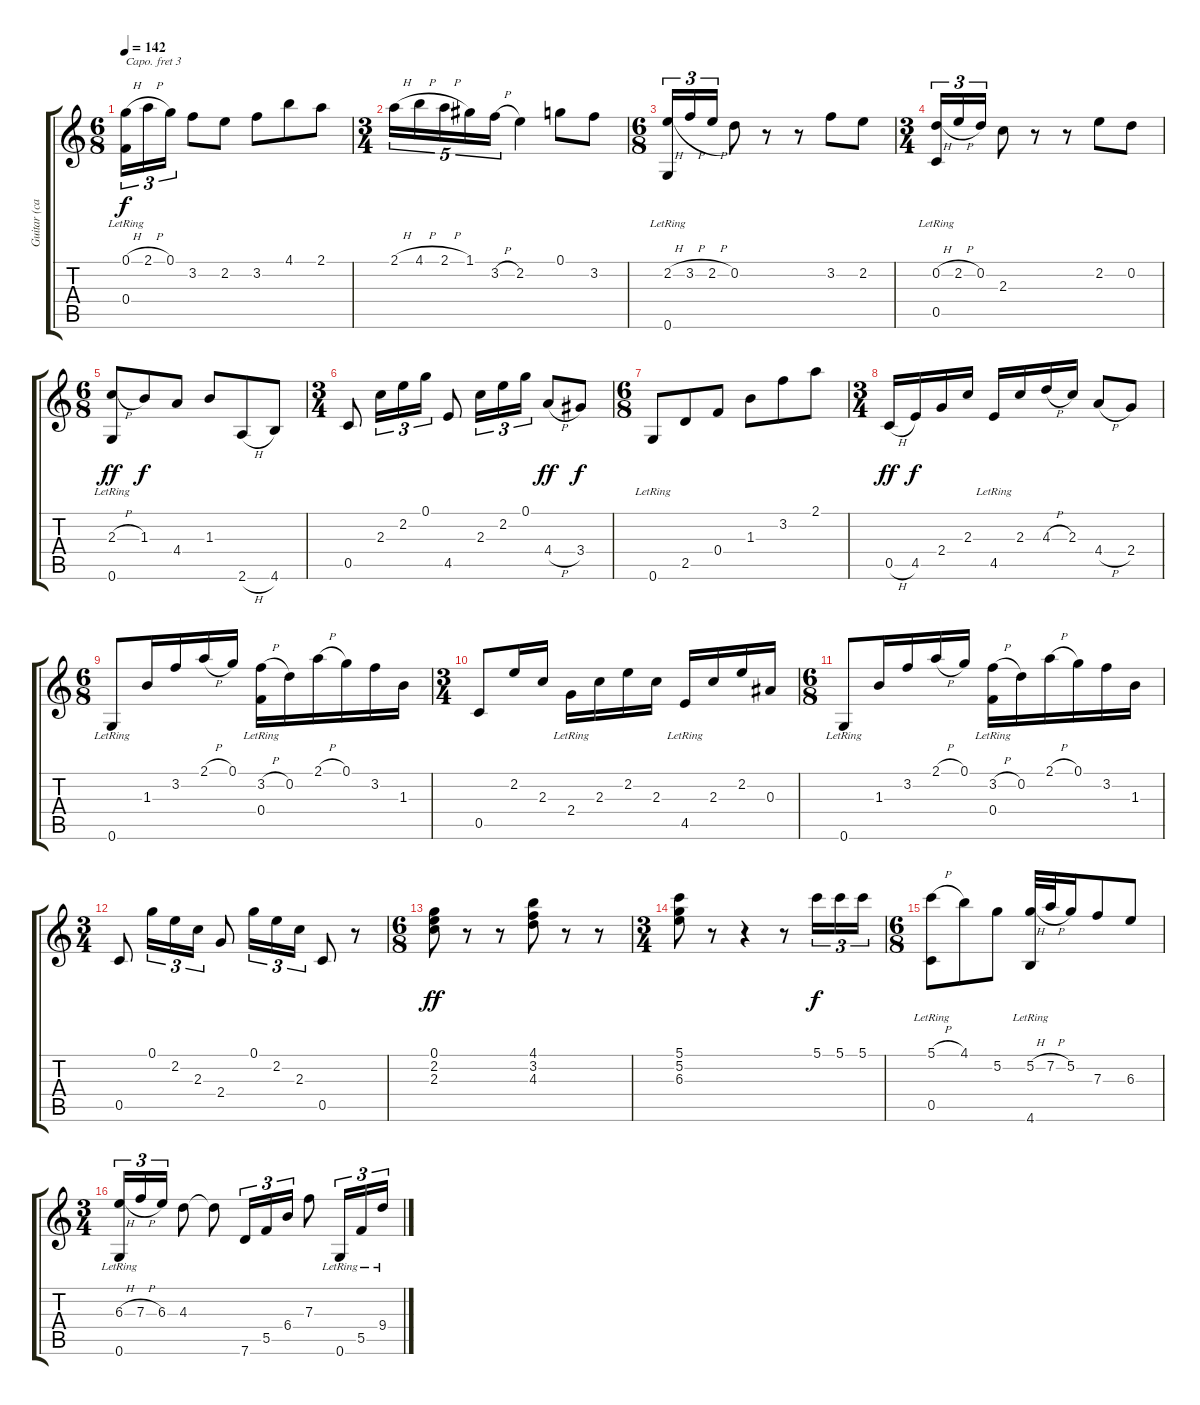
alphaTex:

\track ("Guitar (capo @ 3)" "Guitar (ca") {instrument acousticguitarnylon}
\staff {score tabs}
\capo 3
\tuning (E4 B3 G3 D3 A2 E2) {hide}
\ts (6 8)
\tempo 142
\clef g2
\ks c
(0.1{h} 0.4{lr}).16{tu (3 2) dy f} 2.1{h}.16{tu (3 2)} 0.1.16{tu (3 2)} 3.2.8 2.2.8 3.2.8 4.1.8 2.1.8 |
\ts (3 4)
2.1{h}.16{tu (5 4)} 4.1{h}.16{tu (5 4)} 2.1{h}.16{tu (5 4)} 1.1.16{tu (5 4)} 3.2{h}.16{tu (5 4)} 2.2.4 0.1.8 3.2.8 |
\ts (6 8)
(2.2{h} 0.6{lr}).16{tu (3 2)} 3.2{h}.16{tu (3 2)} 2.2{h}.16{tu (3 2)} 0.2.8 r.8 r.8 3.2.8 2.2.8 |
\ts (3 4)
(0.2{h} 0.5{lr}).16{tu (3 2)} 2.2{h}.16{tu (3 2)} 0.2.16{tu (3 2)} 2.3.8 r.8 r.8 2.2.8 0.2.8 |
\ts (6 8)
(2.3{h} 0.6{lr}).8{dy ff} 1.3.8{dy f} 4.4.8 1.3.8 2.6{h}.8 4.6.8 |
\ts (3 4)
0.5.8 2.3.16{tu (3 2)} 2.2.16{tu (3 2)} 0.1.16{tu (3 2)} 4.5.8 2.3.16{tu (3 2)} 2.2.16{tu (3 2)} 0.1.16{tu (3 2)} 4.4{h}.8{dy ff} 3.4.8{dy f} |
\ts (6 8)
0.6{lr}.8 2.5.8 0.4.8 1.3.8 3.2.8 2.1.8 |
\ts (3 4)
0.5{h}.16{dy ff} 4.5.16{dy f} 2.4.16 2.3.16 4.5{lr}.16 2.3.16 4.3{h}.16 2.3.16 4.4{h}.8 2.4.8 |
\ts (6 8)
0.6{lr}.8 1.3.16 3.2.16 2.1{h}.16 0.1.16 (3.2{h} 0.4{lr}).16 0.2.16 2.1{h}.16 0.1.16 3.2.16 1.3.16 |
\ts (3 4)
0.5.8 2.2.16 2.3.16 2.4{lr}.16 2.3.16 2.2.16 2.3.16 4.5{lr}.16 2.3.16 2.2.16 0.3.16 |
\ts (6 8)
0.6{lr}.8 1.3.16 3.2.16 2.1{h}.16 0.1.16 (3.2{h} 0.4{lr}).16 0.2.16 2.1{h}.16 0.1.16 3.2.16 1.3.16 |
\ts (3 4)
0.5.8 0.1.16{tu (3 2)} 2.2.16{tu (3 2)} 2.3.16{tu (3 2)} 2.4.8 0.1.16{tu (3 2)} 2.2.16{tu (3 2)} 2.3.16{tu (3 2)} 0.5.8 r.8 |
\ts (6 8)
(0.1 2.2 2.3).8{dy ff} r.8 r.8 (4.1 3.2 4.3).8 r.8 r.8 |
\ts (3 4)
(5.1 5.2 6.3).8 r.8 r.4 r.8 5.1.16{tu (3 2) dy f} 5.1.16{tu (3 2)} 5.1.16{tu (3 2)} |
\ts (6 8)
(5.1{h} 0.5{lr}).8 4.1.8 5.2.8 (5.2{h} 4.6{lr}).32 7.2{h}.32 5.2.16 7.3.8 6.3.8 |
\ts (3 4)
(6.3{h} 0.6{lr}).16{tu (3 2)} 7.3{h}.16{tu (3 2)} 6.3.16{tu (3 2)} 4.3.8 4.3{t}.8 7.6.16{tu (3 2)} 5.5.16{tu (3 2)} 6.4.16{tu (3 2)} 7.3.8 0.6{lr}.16{tu (3 2)} 5.5{lr}.16{tu (3 2)} 9.4{lr}.16{tu (3 2)}
